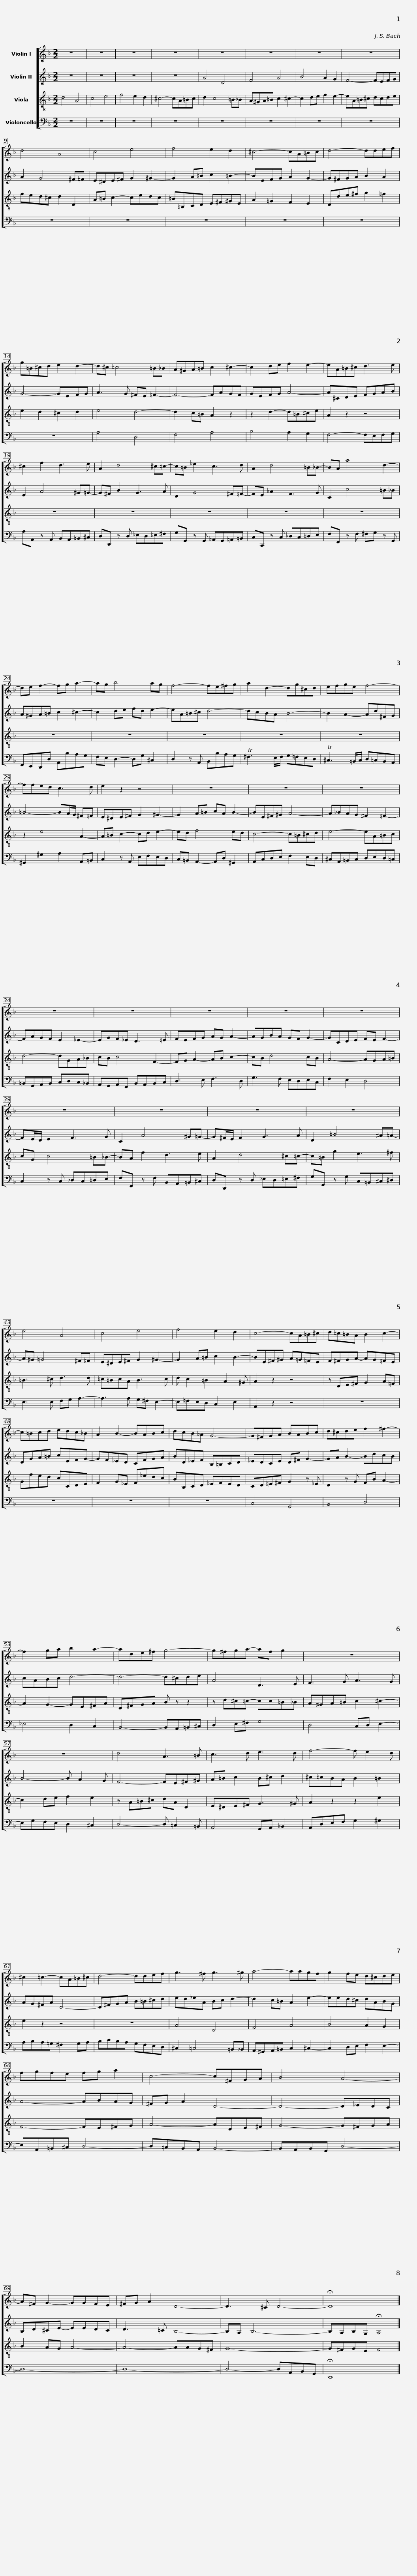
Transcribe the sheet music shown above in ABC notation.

X:1
%%score [ 1 2 3 4 ]
L:1/8
M:2/2
I:linebreak $
K:F
V:1 treble
V:2 treble
V:3 treble-8
V:4 bass
V:1
 z8 | z8 | z8 | z8 | z8 |$ %5
 z8 | z8 | z8 | d4 A4 |$ c4 e4 | %10
 f4 e2 d2 | ^c4- cA=Bc | d4- ddef | g=B^cd e2 d2- |$ d^c =c4 =B_B | %15
 A^GA=B c2 ^c2- | c2 de f2 e2- | eA=B^c d3 e |$ ^c2 f2 d3 e | A2 d4 ^c=c- | %20
 c=B _e2 c3 d | A2 d4 =B_B- |$ BA a4 d2- | de f2- fg a2- | ag b4 ag | %25
 f4- fe^fg |$ a2 d2- dg^cd | efge f4- | ffed c3 d | e2 z2 z4 |$ %30
 z8 | z8 | z8 | z8 |$ z8 | %35
 z8 | z8 |$ z8 | z8 | z8 | %40
 z8 |$ z8 | e4 A4 | c4 e4 | f4 e2 d2 |$ %45
 c4- cA=B^c | d=c=BA B2 c2- | c=Bcd edc_B | A2 B2- BABc |$ dcB_A G4- | %50
 G^FGA BABc | d^cde f2 ^f2- | f2 ga b2 a2- |$ ade^f g4- | g^fga- af g2 | %55
 z8 |$ z8 | d4 A3 =B | c3 d e3 d | f4- f e2 d |$ %60
 ^c2 =c2- cA=B^c | d4- ddef | g3 ^f g3 ^g | a4- aagf |$ g2 fe d^cde | %65
 fgfe fg a2 | c4- c^FGA | B4 A4- | A^F G2- GGFE |$ ^FG A2 D4- | %70
 D3 ^C D4- | !fermata!D8 |] %72
V:2
 z8 | z8 | z8 | z8 | A4 D4 |$ %5
 F4 A4 | B4 A2 G2 | F4- FEFG | A2 G4 ^F=F |$ E^DE^F G2 ^G2- | %10
 G2 A=B c2 =B2- | BEFG A2 G2- | G^FGA B2 A2 | G4- GEFG |$ A3 G ^FE =F2- | %15
 F4- FAGF | GEFG A4- | A^CDE FGAB |$ E2 A4 ^G=G- | G^F B2 G3 A | %20
 D2 G4 ^F=F- | FE _A2 F3 G |$ C2 c4 =B_B | A^GA=B c2 ^c2- | c2 de fd e2- | %25
 eA=B^c d4- |$ dcBA B4- | B2 A2- Ad^FG | =B4- BA/G/ ^F=F | E^DE^F G2 ^G2- |$ %30
 G2 A=B cA B2- | BE^F^G A4- | A_BAG ^F2 =F2- | FAGF E2 _E2- |$ EGF_E D3 =E | %35
 FEFG AG A2- | AGBA GF G2- |$ GCDE FE F2- | FE/D/ E2 F3 G | C2 A4 ^G=G- | %40
 G^F/E/ F2 G3 A |$ D2 =B4 ^A=A- | A^G =G4 ^F=F | E^DE^F G2 ^G2- | G2 A=B c2 B2- |$ %45
 BE^F^G A=G=FE | F^FGA- AG=FE | DGA=B cEFG- | GF_ED CFGA |$ BD_EF B,=B,CD | %50
 _EDCE D^F G2- | GA B2- BdcB | cABc d4- |$ d4- d^cde | A4 D3 E | %55
 F3 G A3 G |$ B4- B A2 G | F4- FE^F^G | A=B c2 B^c d2 | ^c=cBA B2 =B2 |$ %60
 AG^FA D4- | D^FGA B=B^cd | ed_eA Bc d2- | d2 c=B A2 e2- |$ eed^c dABG | %65
 A4- ABAG | ^FG A2 D4- | D4- D_EDC | B,D^CE- EEDC |$ D3 =C B,4- | %70
 B,A, B,6- | B,A,B,G, !fermata!A,4 |] %72
V:3
 d4 A4 | c4 e4 | f4 e2 d2 | ^c4- cA=Bc | d2 c4 =B_B |$ %5
 A^GA=B c2 ^c2- | c2 de f2 e2- | eA=B^c dcde | fed^c d2 D2 |$ A=B c2- cedc | %10
 =B=B,CD E^F^GE | A2 =G2 F2 E2 | Dde^f g2 =f2 | e2 d2 ^c2 d2 |$ e4 d4- | %15
 d2 c=B A2 z2 | z2 d2- d=B^ce | A2 z2 z4 |$ z8 | z8 | %20
 z8 | z8 |$ z8 | z8 | z8 | %25
 z8 |$ z8 | z8 | z2 e4 A2- | A=B c2- cd e2- |$ %30
 ed f4 ed | c4- c=B^cd | e4- eA=Bc | d4- dGA_B |$ cB c4 F2- | %35
 FG A2- AB c2- | cB d4 cB |$ A4- AGA=B | cG c4 =B_B- | BA f2 d3 e | %40
 A2 d4 ^c=c- |$ c=B g2 e3 ^f | =B3 ^c d3 d | =c=BcA B3 c | d c2 =B2 A2 ^G |$ %45
 A2 z2 z4 | z DE^F G2 A=F | Gfed cCDE | F2 G_E F_edc |$ BB,CD _EFED | %50
 CD=E^F G2 z _E | D2 z G FB A2- | A2 G2- GE^FA |$ D^FGA B z z2 | z d^c=c- cc=B_B | %55
 A^GA=B c2 ^c2- |$ c2 de f2 e2 | z A=B^c dA D2 | E^DE^F G3 ^G | A2 z2 z2 e2 |$ %60
 e2 z2 z4 | z8 | A4 D4 | F4 A4 |$ B4 A2 G2 | %65
 F4- FE^FG | A4- ADE^F | G4- G^FGA | B2 AG A4- |$ A4- AAG^F | %70
 G8- | G^FGE F4 |] %72
V:4
 z8 | z8 | z8 | z8 | z8 |$ %5
 z8 | z8 | z8 | z8 |$ z8 | %10
 z8 | z8 | z8 | z8 |$ A,4 D,4 | %15
 F,4 A,4 | B,4 A,2 G,2 | F,4- F,E,F,G, |$ A,A,, z A,, B,,A,,=B,,^C, | D,D,, z D, _E,D,=E,^F, | %20
 G,G,, z G,, _A,,G,,=A,,=B,, | C,C,, z C, _D,C,=D,E, |$ F,F,, z F, ^F,G, z G,, | F,,E,,D,,D, A,,B,A,G, | F,E, D,2- D,G, ^C,2 | %25
 D,2 z A,, B,,B,A,G, |$ T^F,3 E,/F,/ G,=F,E,D, | T^C,3 =B,,/C,/ D,=C,B,,A,, | ^G,,2 ^G,2 A,2 A,,=B,, | C,2 z A,, E,F,E,D, |$ %30
 C,=B,, A,,2- A,,D, ^G,,2 | A,,C,D,E, F,2 E,D, | ^C,A,,=B,,C, D,E,D,=C, | =B,,G,,A,,B,, C,D,C,_B,, |$ A,,G,,A,,F,, B,,A,,B,,C, | %35
 D,3 E, F,3 D, | G,3 F, E,D,E,C, |$ F,2 E,2 D,4 | C,2 z C, _D,C,=D,E, | F,F,, z F, B,,A,,=B,,^C, | %40
 D,D,, z D, _E,D,=E,^F, |$ G,G,, z G, C,=B,,^C,^D, | E,3 E, F,G, A,2- | A,3 A, G,^F, E,2- | E,=F,E,D, C,2 E,2 |$ %45
 A,,2 z2 z4 | z8 | z8 | z8 |$ z8 | %50
 C,4 G,,4 | B,,4 D,4 | _E,4 D,2 C,2 |$ B,,4- B,,A,,=B,,^C, | D,2 E,^F, G,4 | %55
 D,4 C,D, E,2- |$ E,G,F,E, D,2 ^C,2 | D,4- D, =C,2 =B,, | A,,4 G,,A,, _B,,2 | A,,D,E,F, G,2 ^G,2 |$ %60
 A,B,A,=G, ^F,2 G,A, | B,CB,A, G,F,E,D, | ^C,2 =C,4 =B,,_B,, | A,,^G,,A,,=B,, C,2 ^C,2- |$ C,2 D,E, F,2 E,2- | %65
 E,A,,=B,,^C, D,4- | D,=C,B,,A,, B,,4- | B,,A,,B,,G,, D,4- | D,8- |$ D,8- | %70
 D,4- D,A,,B,,G,, | !fermata!D,,8 |] %72
